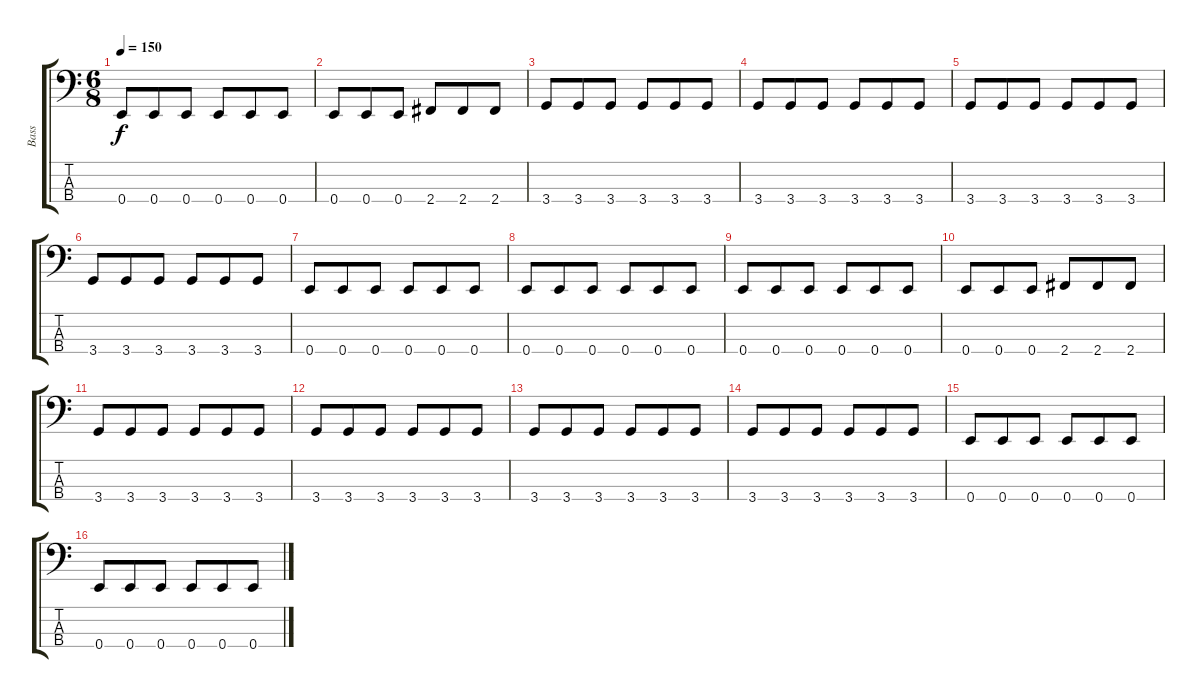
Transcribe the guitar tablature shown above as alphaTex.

\track ("Bass" "Bass") {instrument electricbassfinger}
\staff {score tabs}
\tuning (G2 D2 A1 E1) {hide}
\ts (6 8)
\tempo 150
\clef f4
\ks c
0.4.8{dy f} 0.4.8 0.4.8 0.4.8 0.4.8 0.4.8 |
0.4.8 0.4.8 0.4.8 2.4.8 2.4.8 2.4.8 |
3.4.8 3.4.8 3.4.8 3.4.8 3.4.8 3.4.8 |
3.4.8 3.4.8 3.4.8 3.4.8 3.4.8 3.4.8 |
3.4.8 3.4.8 3.4.8 3.4.8 3.4.8 3.4.8 |
3.4.8 3.4.8 3.4.8 3.4.8 3.4.8 3.4.8 |
0.4.8 0.4.8 0.4.8 0.4.8 0.4.8 0.4.8 |
0.4.8 0.4.8 0.4.8 0.4.8 0.4.8 0.4.8 |
0.4.8 0.4.8 0.4.8 0.4.8 0.4.8 0.4.8 |
0.4.8 0.4.8 0.4.8 2.4.8 2.4.8 2.4.8 |
3.4.8 3.4.8 3.4.8 3.4.8 3.4.8 3.4.8 |
3.4.8 3.4.8 3.4.8 3.4.8 3.4.8 3.4.8 |
3.4.8 3.4.8 3.4.8 3.4.8 3.4.8 3.4.8 |
3.4.8 3.4.8 3.4.8 3.4.8 3.4.8 3.4.8 |
0.4.8 0.4.8 0.4.8 0.4.8 0.4.8 0.4.8 |
0.4.8 0.4.8 0.4.8 0.4.8 0.4.8 0.4.8
